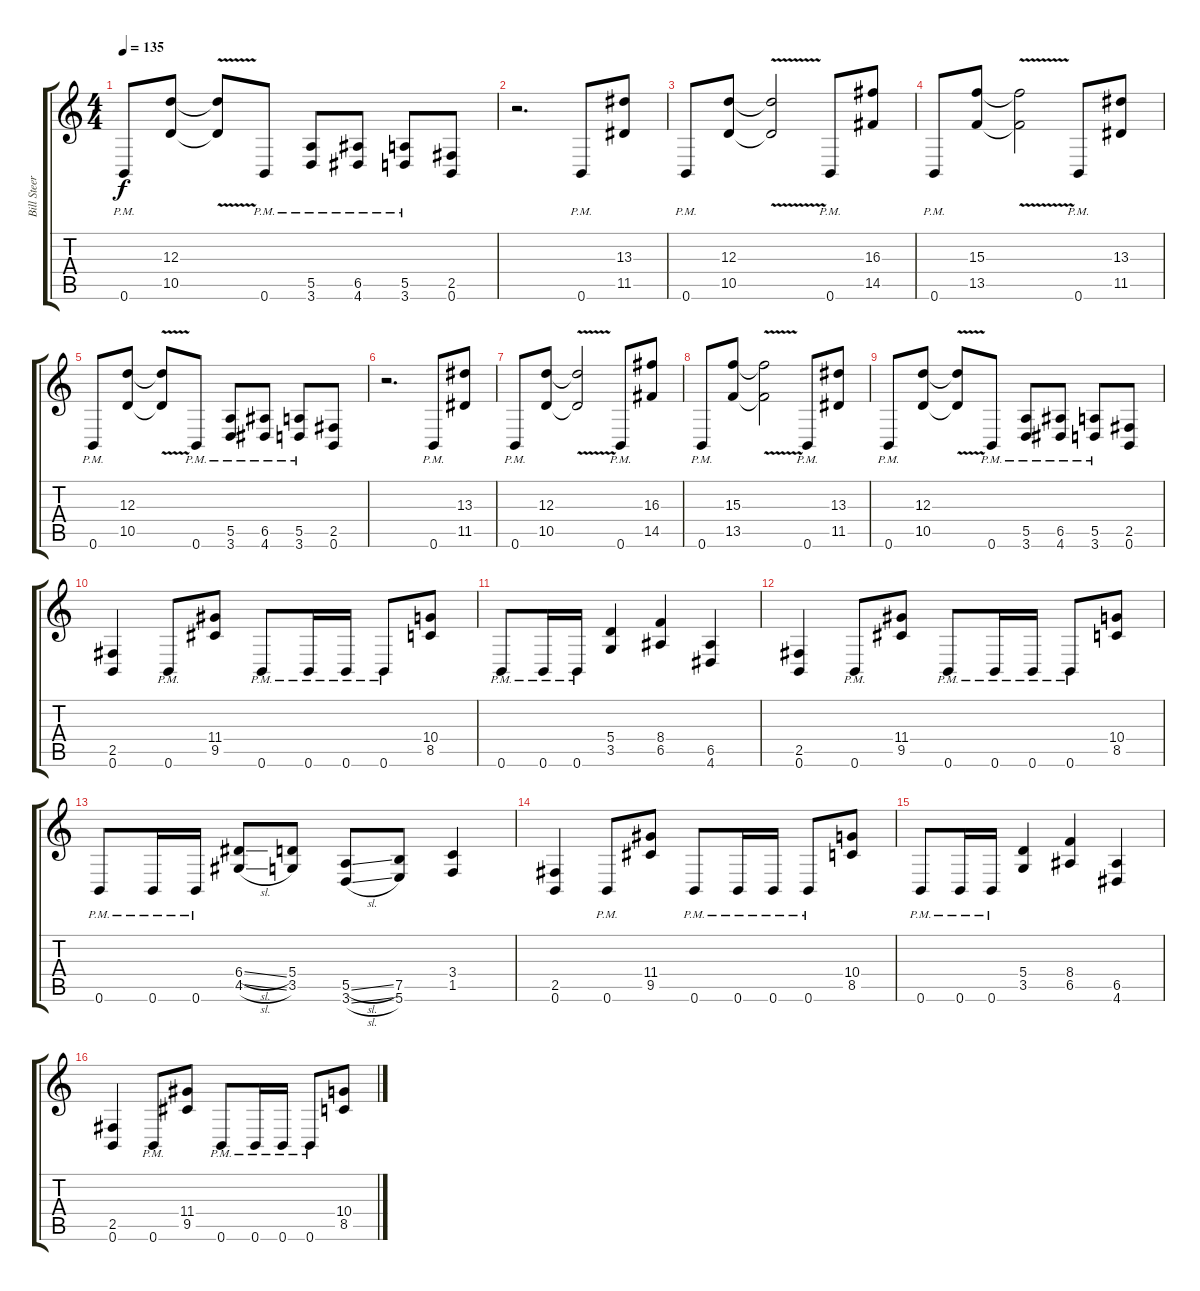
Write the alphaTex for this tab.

\track ("Bill Steer" "Bill Steer") {instrument distortionguitar}
\staff {score tabs}
\tuning (B3 Gb3 D3 A2 E2 B1) {hide}
\ts (4 4)
\tempo 135
\clef g2
\ks c
0.6{pm}.8{dy f} (12.3 10.5).8 (12.3{v t} 10.5{v t}).8 0.6{pm}.8 (5.5 3.6{pm}).8 (6.5 4.6{pm}).8 (5.5 3.6{pm}).8 (2.5 0.6).8 |
r.2{d} 0.6{pm}.8 (13.3 11.5).8 |
0.6{pm}.8 (12.3 10.5).8 (12.3{v t} 10.5{v t}).2 0.6{pm}.8 (16.3 14.5).8 |
0.6{pm}.8 (15.3 13.5).8 (15.3{v t} 13.5{v t}).2 0.6{pm}.8 (13.3 11.5).8 |
0.6{pm}.8 (12.3 10.5).8 (12.3{v t} 10.5{v t}).8 0.6{pm}.8 (5.5 3.6{pm}).8 (6.5 4.6{pm}).8 (5.5 3.6{pm}).8 (2.5 0.6).8 |
r.2{d} 0.6{pm}.8 (13.3 11.5).8 |
0.6{pm}.8 (12.3 10.5).8 (12.3{v t} 10.5{v t}).2 0.6{pm}.8 (16.3 14.5).8 |
0.6{pm}.8 (15.3 13.5).8 (15.3{v t} 13.5{v t}).2 0.6{pm}.8 (13.3 11.5).8 |
0.6{pm}.8 (12.3 10.5).8 (12.3{v t} 10.5{v t}).8 0.6{pm}.8 (5.5 3.6{pm}).8 (6.5 4.6{pm}).8 (5.5 3.6{pm}).8 (2.5 0.6).8 |
(2.5 0.6).4 0.6{pm}.8 (11.4 9.5).8 0.6{pm}.8 0.6{pm}.16 0.6{pm}.16 0.6{pm}.8 (10.4 8.5).8 |
0.6{pm}.8 0.6{pm}.16 0.6{pm}.16 (5.4 3.5).4 (8.4 6.5).4 (6.5 4.6).4 |
(2.5 0.6).4 0.6{pm}.8 (11.4 9.5).8 0.6{pm}.8 0.6{pm}.16 0.6{pm}.16 0.6{pm}.8 (10.4 8.5).8 |
0.6{pm}.8 0.6{pm}.16 0.6{pm}.16 (6.4{sl} 4.5{sl}).8 (5.4 3.5).8 (5.5{sl} 3.6{sl}).8 (7.5 5.6).8 (3.4 1.5).4 |
(2.5 0.6).4 0.6{pm}.8 (11.4 9.5).8 0.6{pm}.8 0.6{pm}.16 0.6{pm}.16 0.6{pm}.8 (10.4 8.5).8 |
0.6{pm}.8 0.6{pm}.16 0.6{pm}.16 (5.4 3.5).4 (8.4 6.5).4 (6.5 4.6).4 |
(2.5 0.6).4 0.6{pm}.8 (11.4 9.5).8 0.6{pm}.8 0.6{pm}.16 0.6{pm}.16 0.6{pm}.8 (10.4 8.5).8
